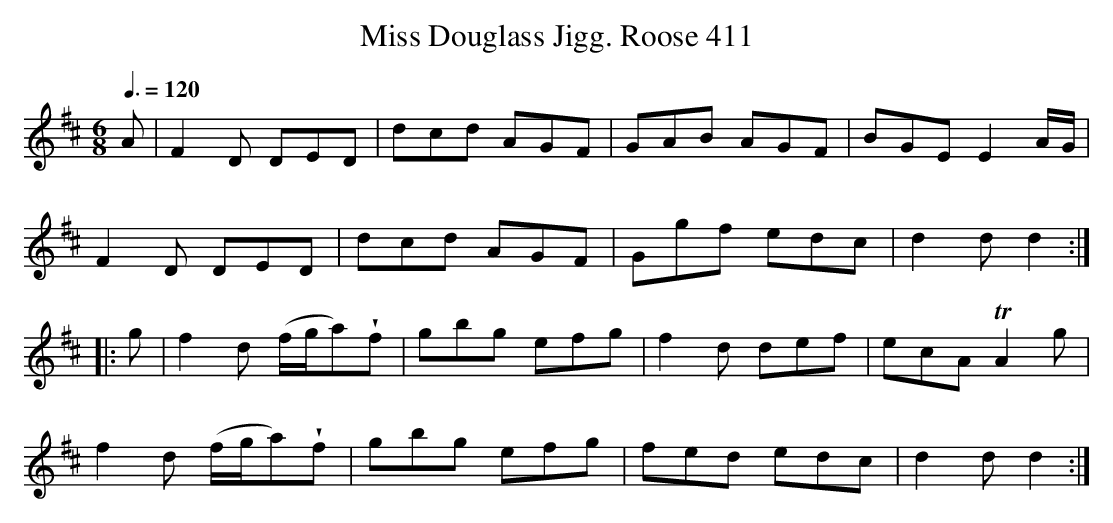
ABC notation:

X:1
T:Miss Douglass Jigg. Roose 411
M:6/8
Q:3/8=120
K:D
A| F2D DED | dcd AGF| GAB AGF | BGE E2A/G/ |
F2D DED | dcd AGF| Ggf edc |  d2 d d2 :|
|:g| f2d (f/g/a)!wedge!f |gbg efg |  f2d def |  ecA !trill!A2 g |
f2d (f/g/a)!wedge!f | gbg efg | fed edc |  d2 d d2:|
